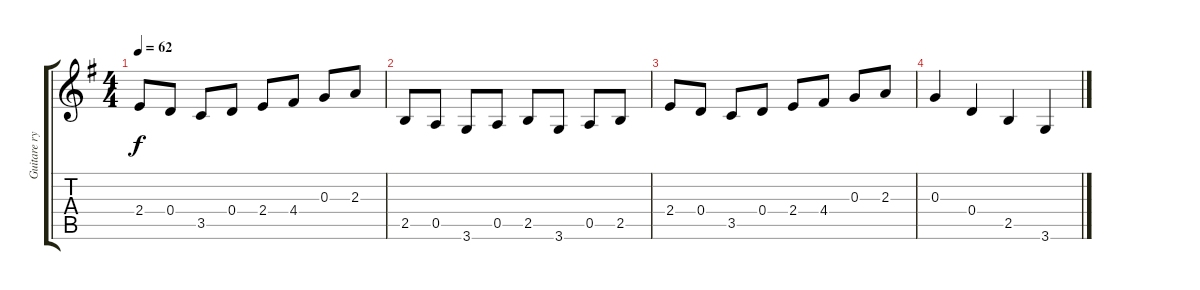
\track ("Guitare rythmique 1" "Guitare ry") {instrument distortionguitar}
\staff {score tabs}
\tuning (E4 B3 G3 D3 A2 E2) {hide}
\ts (4 4)
\tempo 62
\clef g2
\ks g
2.4.8{dy f} 0.4.8 3.5.8 0.4.8 2.4.8 4.4.8 0.3.8 2.3.8 |
2.5.8 0.5.8 3.6.8 0.5.8 2.5.8 3.6.8 0.5.8 2.5.8 |
2.4.8 0.4.8 3.5.8 0.4.8 2.4.8 4.4.8 0.3.8 2.3.8 |
0.3.4 0.4.4 2.5.4 3.6.4
